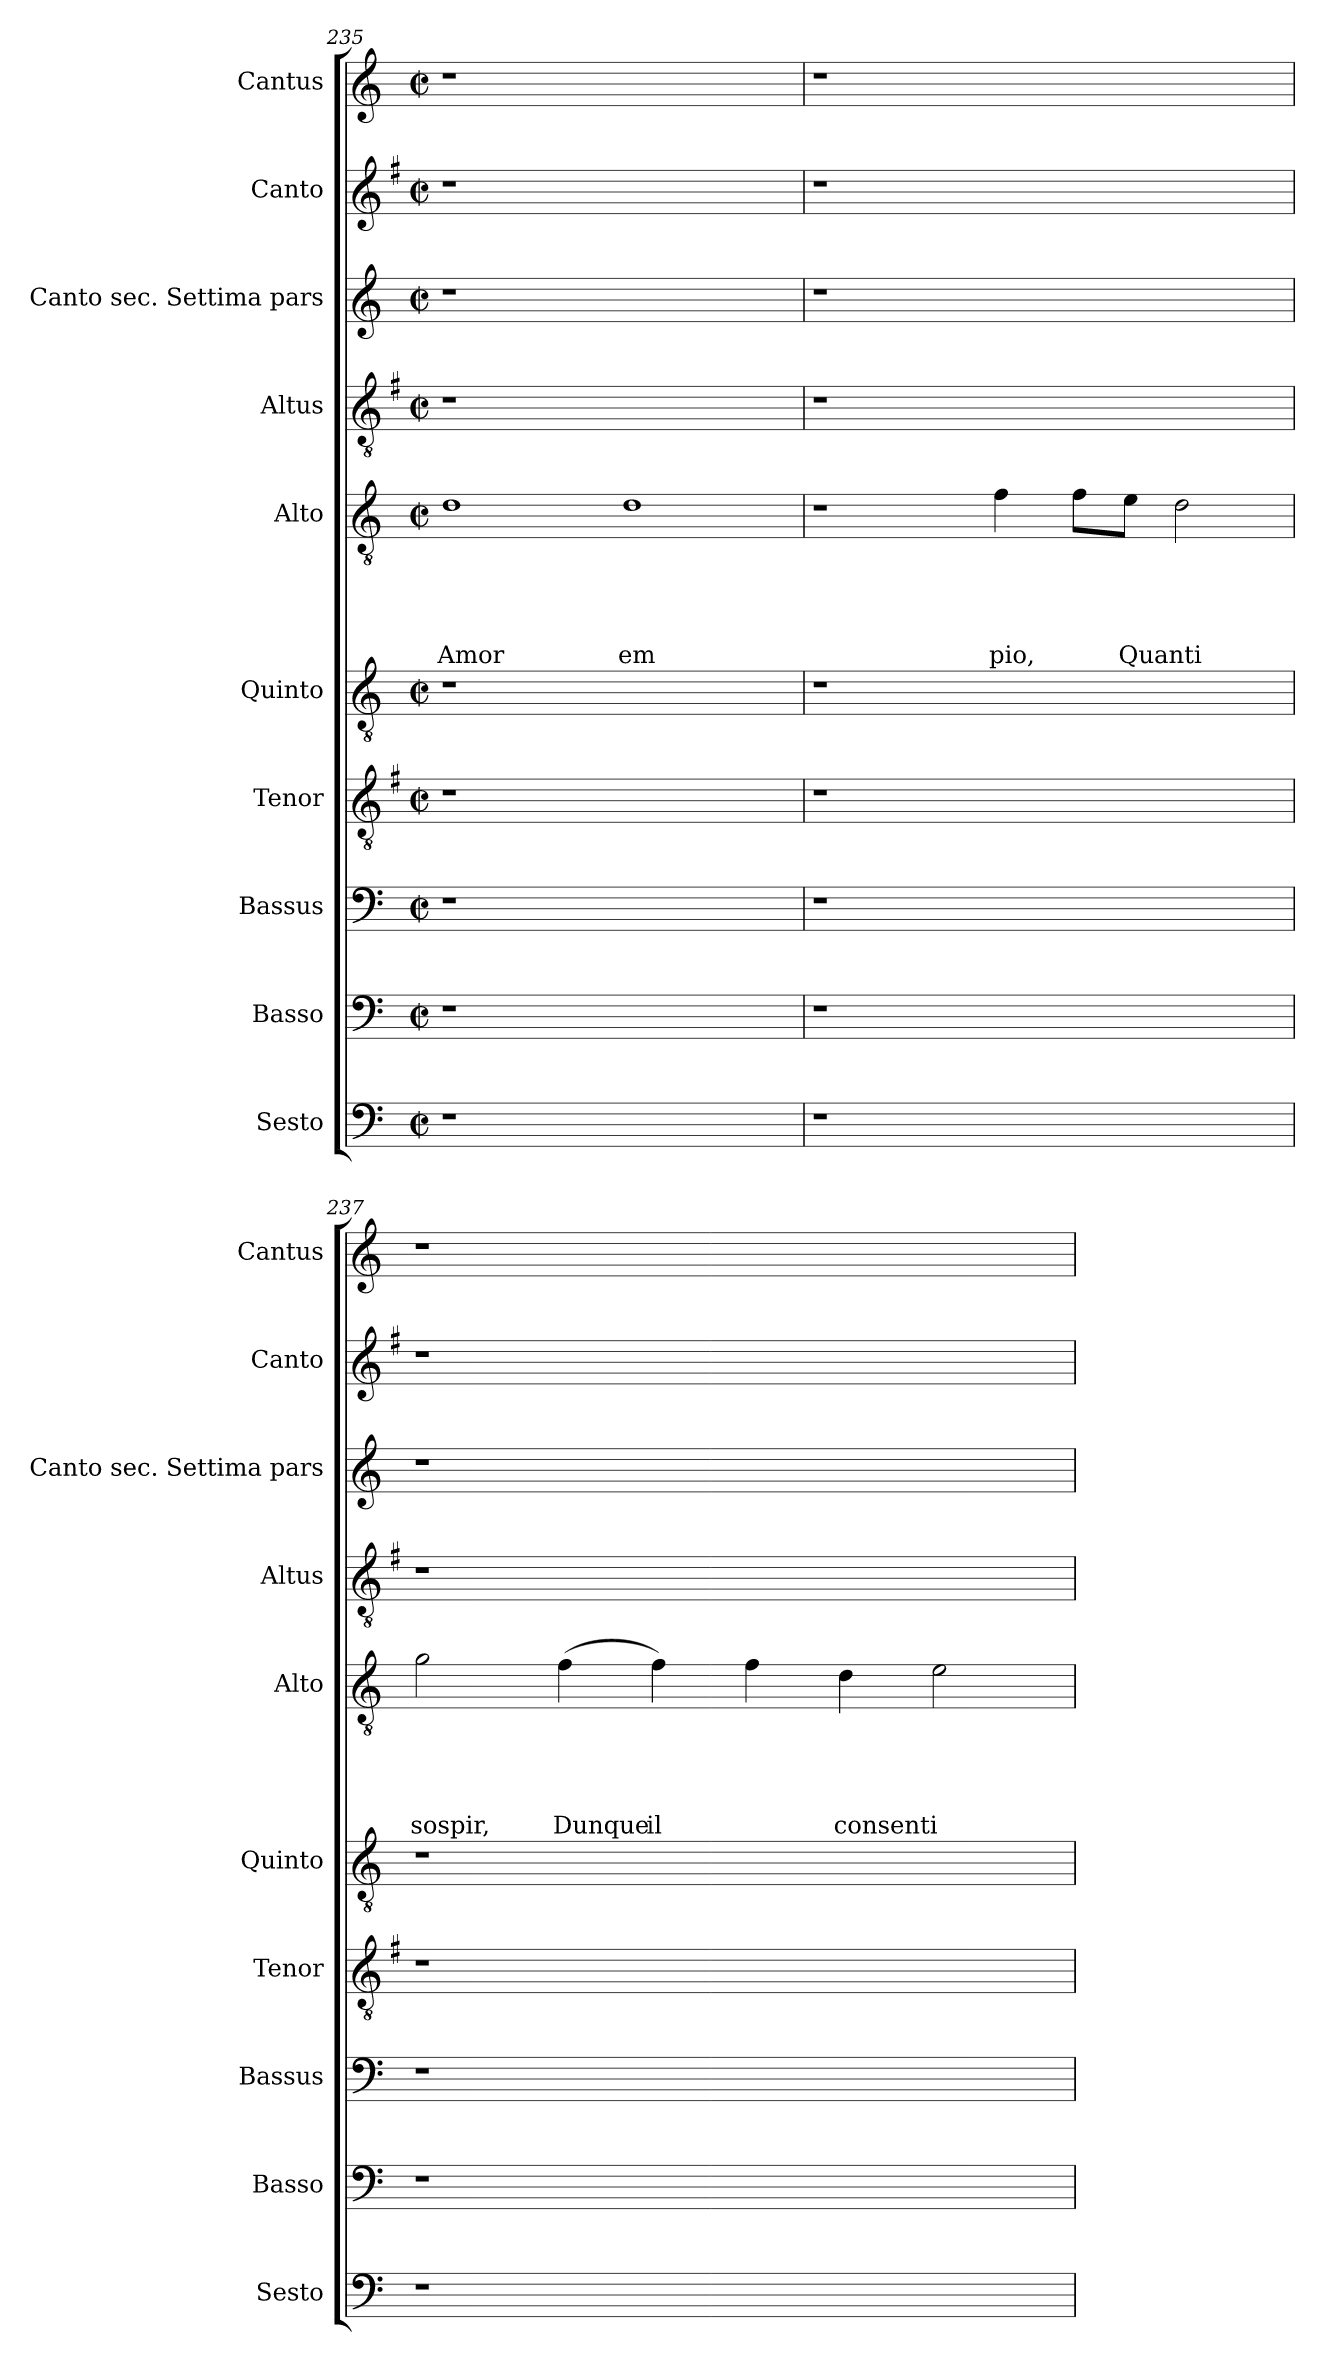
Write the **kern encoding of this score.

**kern	**kern	**kern	**kern	**kern	**kern	**text	**text	**text	**text	**text	**kern	**kern	**kern	**kern
*part10	*part9	*part8	*part7	*part6	*part5	*part5	*part5	*part5	*part5	*part5	*part4	*part3	*part2	*part1
*staff10	*staff9	*staff8	*staff7	*staff6	*staff5	*staff5	*staff5	*staff5	*staff5	*staff5	*staff4	*staff3	*staff2	*staff1
*I"Sesto	*I"Basso	*I"Bassus	*I"Tenor	*I"Quinto	*I"Alto	*	*	*	*	*	*I"Altus	*I"Canto sec. Settima pars	*I"Canto	*I"Cantus
*I'Sesto	*I'Basso	*I'Bassus	*I'Tenor	*I'Quinto	*I'Alto	*	*	*	*	*	*I'Altus	*I'Canto sec. Settima pars	*I'Canto	*I'Cantus
*clefF4	*clefF4	*clefF4	*clefGv2	*clefGv2	*clefGv2	*	*	*	*	*	*clefGv2	*clefG2	*clefG2	*clefG2
*k[]	*k[]	*k[]	*k[f#]	*k[]	*k[]	*	*	*	*	*	*k[f#]	*k[]	*k[f#]	*k[]
*C:	*C:	*C:	*G:	*C:	*C:	*	*	*	*	*	*G:	*C:	*G:	*C:
*M2/2	*M2/2	*M2/2	*M2/2	*M2/2	*M2/2	*	*	*	*	*	*M2/2	*M2/2	*M2/2	*M2/2
*met(c|)	*met(c|)	*met(c|)	*met(c|)	*met(c|)	*met(c|)	*	*	*	*	*	*met(c|)	*met(c|)	*met(c|)	*met(c|)
=235	=235	=235	=235	=235	=235	=235	=235	=235	=235	=235	=235	=235	=235	=235
!	!	!	!	!	!	!	!	!	!	!LO:LY:b	!	!	!	!
1r	1r	1r	1r	1r	1d	.	.	.	.	Amor	1r	1r	1r	1r
!	!	!	!	!	!	!	!	!	!	!LO:LY:b	!	!	!	!
1ryy	1ryy	1ryy	1ryy	1ryy	1d	.	.	.	.	em	1ryy	1ryy	1ryy	1ryy
=236	=236	=236	=236	=236	=236	=236	=236	=236	=236	=236	=236	=236	=236	=236
1r	1r	1r	1r	1r	1r	.	.	.	.	.	1r	1r	1r	1r
!	!	!	!	!	!	!	!	!	!	!LO:LY:b	!	!	!	!
1ryy	1ryy	1ryy	1ryy	1ryy	4f\	.	.	.	.	pio,	1ryy	1ryy	1ryy	1ryy
.	.	.	.	.	8f\L	.	.	.	.	.	.	.	.	.
!	!	!	!	!	!	!	!	!	!	!LO:LY:b	!	!	!	!
.	.	.	.	.	8e\J	.	.	.	.	Quanti	.	.	.	.
.	.	.	.	.	2d\	.	.	.	.	.	.	.	.	.
=237	=237	=237	=237	=237	=237	=237	=237	=237	=237	=237	=237	=237	=237	=237
!	!	!	!	!	!	!	!	!	!	!LO:LY:b	!	!	!	!
1r	1r	1r	1r	1r	2g\	.	.	.	.	sospir,	1r	1r	1r	1r
!	!	!	!	!	!	!	!	!	!	!LO:LY:b	!	!	!	!
.	.	.	.	.	(<4f\	.	.	.	.	Dunque	.	.	.	.
!	!	!	!	!	!	!	!	!	!	!LO:LY:b	!	!	!	!
.	.	.	.	.	4f\)	.	.	.	.	il	.	.	.	.
1ryy	1ryy	1ryy	1ryy	1ryy	4f\	.	.	.	.	.	1ryy	1ryy	1ryy	1ryy
!	!	!	!	!	!	!	!	!	!	!LO:LY:b	!	!	!	!
.	.	.	.	.	4d\	.	.	.	.	consenti	.	.	.	.
.	.	.	.	.	2e\	.	.	.	.	.	.	.	.	.
=	=	=	=	=	=	=	=	=	=	=	=	=	=	=
*-	*-	*-	*-	*-	*-	*-	*-	*-	*-	*-	*-	*-	*-	*-
